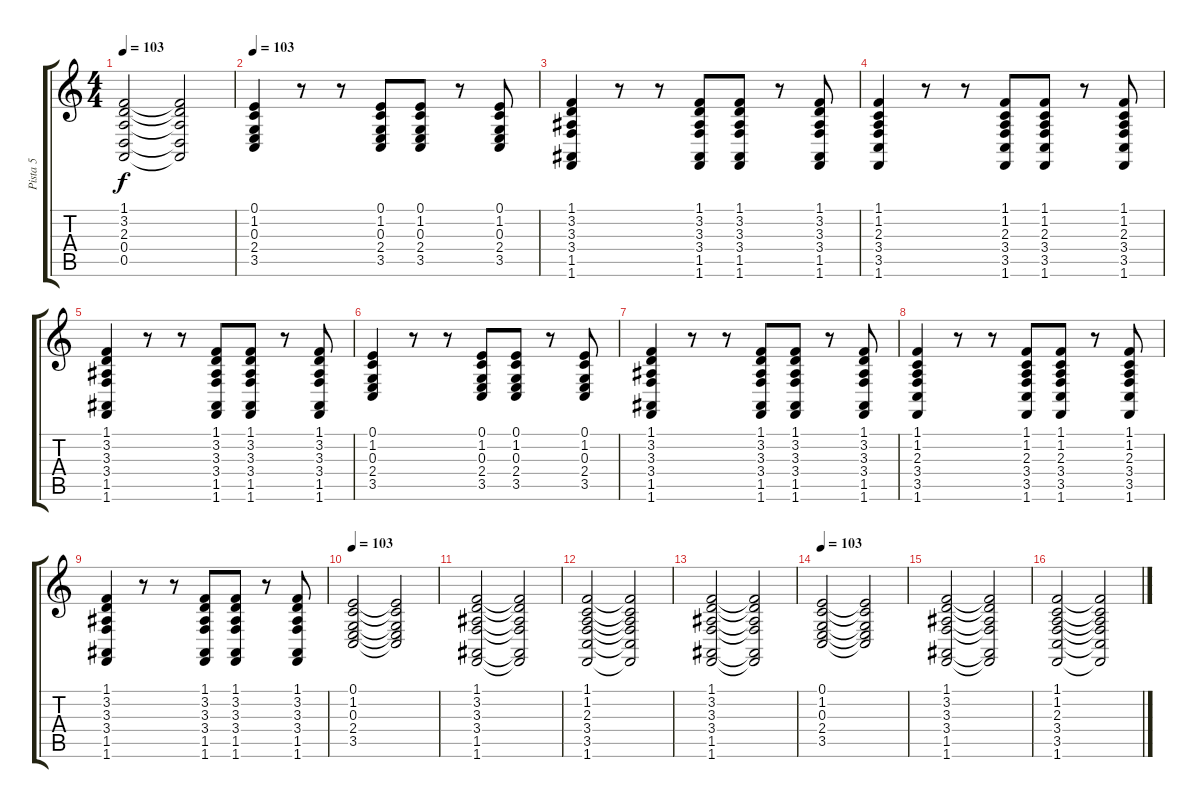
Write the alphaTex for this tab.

\track ("Pista 5" "Pista 5") {instrument synthstrings1}
\staff {score tabs}
\tuning (E4 B3 G3 D3 A2 E2) {hide}
\ts (4 4)
\tempo 103
\clef g2
\ks c
(1.1{t} 3.2{t} 2.3{t} 0.4{t} 0.5{t}).2{dy f} (1.1{t} 3.2{t} 2.3{t} 0.4{t} 0.5{t}).2 |
\tempo 103
(0.1 1.2 0.3 2.4 3.5).4 r.8 r.8 (0.1 1.2 0.3 2.4 3.5).8 (0.1 1.2 0.3 2.4 3.5).8 r.8 (0.1 1.2 0.3 2.4 3.5).8 |
(1.1 3.2 3.3 3.4 1.5 1.6).4 r.8 r.8 (1.1 3.2 3.3 3.4 1.5 1.6).8 (1.1 3.2 3.3 3.4 1.5 1.6).8 r.8 (1.1 3.2 3.3 3.4 1.5 1.6).8 |
(1.1 1.2 2.3 3.4 3.5 1.6).4 r.8 r.8 (1.1 1.2 2.3 3.4 3.5 1.6).8 (1.1 1.2 2.3 3.4 3.5 1.6).8 r.8 (1.1 1.2 2.3 3.4 3.5 1.6).8 |
(1.1 3.2 3.3 3.4 1.5 1.6).4 r.8 r.8 (1.1 3.2 3.3 3.4 1.5 1.6).8 (1.1 3.2 3.3 3.4 1.5 1.6).8 r.8 (1.1 3.2 3.3 3.4 1.5 1.6).8 |
(0.1 1.2 0.3 2.4 3.5).4 r.8 r.8 (0.1 1.2 0.3 2.4 3.5).8 (0.1 1.2 0.3 2.4 3.5).8 r.8 (0.1 1.2 0.3 2.4 3.5).8 |
(1.1 3.2 3.3 3.4 1.5 1.6).4 r.8 r.8 (1.1 3.2 3.3 3.4 1.5 1.6).8 (1.1 3.2 3.3 3.4 1.5 1.6).8 r.8 (1.1 3.2 3.3 3.4 1.5 1.6).8 |
(1.1 1.2 2.3 3.4 3.5 1.6).4 r.8 r.8 (1.1 1.2 2.3 3.4 3.5 1.6).8 (1.1 1.2 2.3 3.4 3.5 1.6).8 r.8 (1.1 1.2 2.3 3.4 3.5 1.6).8 |
(1.1 3.2 3.3 3.4 1.5 1.6).4 r.8 r.8 (1.1 3.2 3.3 3.4 1.5 1.6).8 (1.1 3.2 3.3 3.4 1.5 1.6).8 r.8 (1.1 3.2 3.3 3.4 1.5 1.6).8 |
\tempo 103
(0.1 1.2 0.3 2.4 3.5).2 (0.1{t} 1.2{t} 0.3{t} 2.4{t} 3.5{t}).2 |
(1.1 3.2 3.3 3.4 1.5 1.6).2 (1.1{t} 3.2{t} 3.3{t} 3.4{t} 1.5{t} 1.6{t}).2 |
(1.1 1.2 2.3 3.4 3.5 1.6).2 (1.1{t} 1.2{t} 2.3{t} 3.4{t} 3.5{t} 1.6{t}).2 |
(1.1 3.2 3.3 3.4 1.5 1.6).2 (1.1{t} 3.2{t} 3.3{t} 3.4{t} 1.5{t} 1.6{t}).2 |
\tempo 103
(0.1 1.2 0.3 2.4 3.5).2 (0.1{t} 1.2{t} 0.3{t} 2.4{t} 3.5{t}).2 |
(1.1 3.2 3.3 3.4 1.5 1.6).2 (1.1{t} 3.2{t} 3.3{t} 3.4{t} 1.5{t} 1.6{t}).2 |
(1.1 1.2 2.3 3.4 3.5 1.6).2 (1.1{t} 1.2{t} 2.3{t} 3.4{t} 3.5{t} 1.6{t}).2
